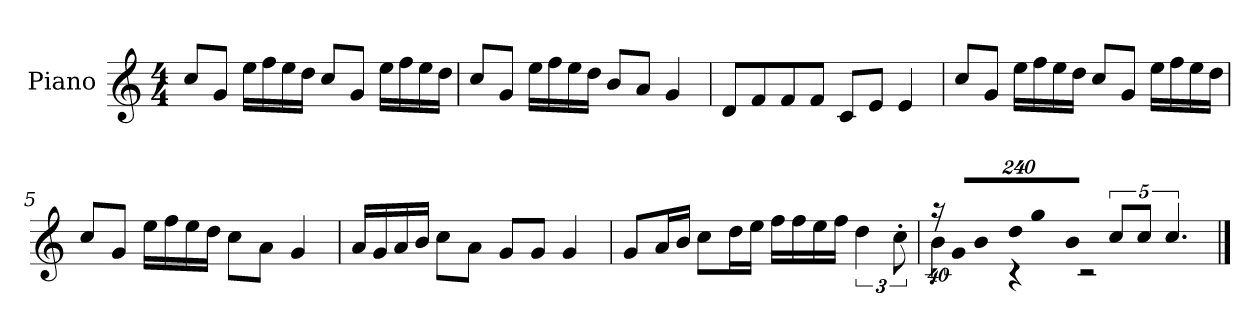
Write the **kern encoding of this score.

**kern
*part1
*staff1
*I"Piano
*I'P-no
*clefG2
*k[]
*M4/4
*MM90
=1
8cc/L
8g/J
16ee\LL
16ff\
16ee\
16dd\JJ
8cc/L
8g/J
16ee\LL
16ff\
16ee\
16dd\JJ
=2
8cc/L
8g/J
16ee\LL
16ff\
16ee\
16dd\JJ
8b/L
8a/J
4g/
=3
8d/L
8f/
8f/
8f/J
8c/L
8e/J
4e/
=4
8cc/L
8g/J
16ee\LL
16ff\
16ee\
16dd\JJ
8cc/L
8g/J
16ee\LL
16ff\
16ee\
16dd\JJ
!!LO:LB:g=z
=5
8cc/L
8g/J
16ee\LL
16ff\
16ee\
16dd\JJ
8cc\L
8a\J
4g/
=6
16a/LL
16g/
16a/
16b/JJ
8cc\L
8a\J
8g/L
8g/J
4g/
=7
8g/L
16a/L
16b/JJ
8cc\L
16dd\L
16ee\JJ
16ff\LL
16ff\
16ee\
16ff\JJ
6dd\
12cc'\
=8
!LO:N:vis=32
*^
640%23r	4b'\
!LO:N:vis=16	!
1920%137g/LL	.
!LO:N:vis=32	!
640%23b/K	.
!LO:N:vis=16	!
1920%137dd/J	.
!LO:N:vis=8	!
960%137gg/	.
.	4r
!LO:N:vis=8	!
960%137b/J	.
10cc/L	2r
10cc/J	.
5.cc/	.
*v	*v
==
*-
